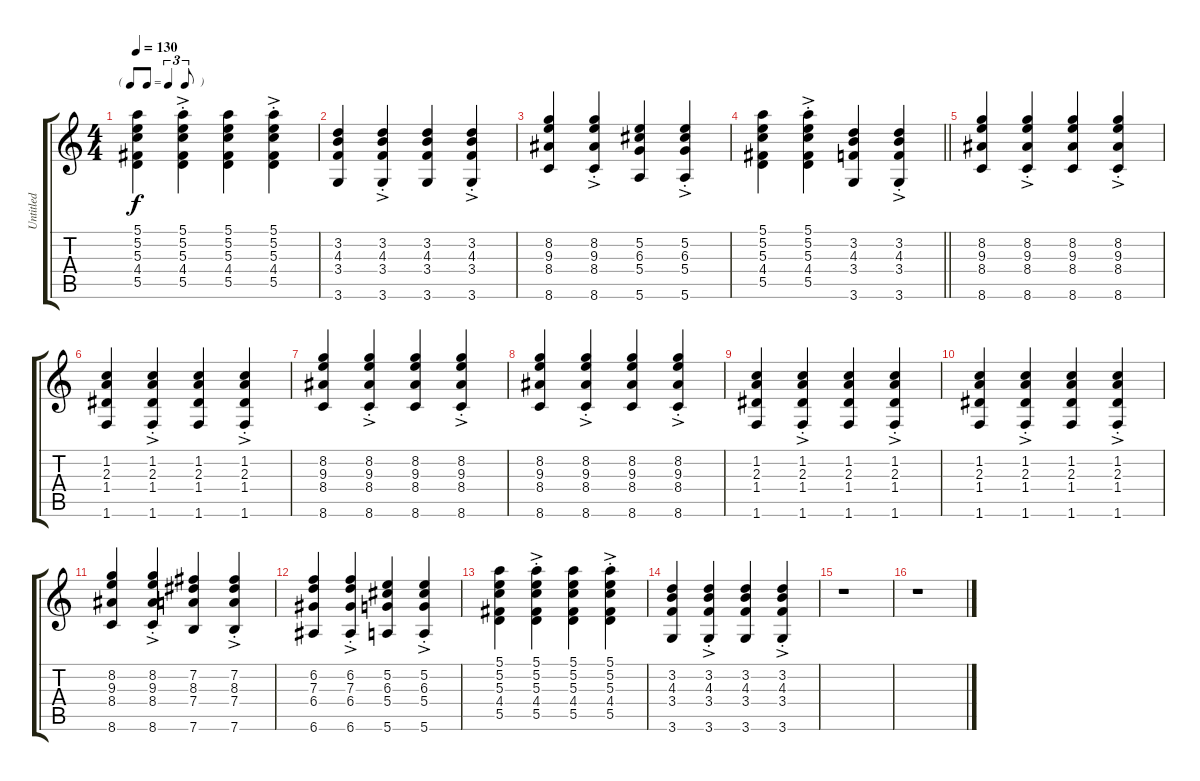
\track ("Untitled" "Untitled") {instrument acousticguitarnylon}
\staff {score tabs}
\tuning (E4 B3 G3 D3 A2 E2) {hide}
\ts (4 4)
\tf triplet8th
\tempo 130
\clef g2
\ks c
(5.1 5.2 5.3 4.4 5.5).4{dy f} (5.1{ac st} 5.2{ac st} 5.3{ac st} 4.4{ac st} 5.5{ac st}).4 (5.1 5.2 5.3 4.4 5.5).4 (5.1{ac st} 5.2{ac st} 5.3{ac st} 4.4{ac st} 5.5{ac st}).4 |
(3.2 4.3 3.4 3.6).4 (3.2{ac st} 4.3{ac st} 3.4{ac st} 3.6{ac st}).4 (3.2 4.3 3.4 3.6).4 (3.2{ac st} 4.3{ac st} 3.4{ac st} 3.6{ac st}).4 |
(8.2 9.3 8.4 8.6).4 (8.2{ac st} 9.3{ac st} 8.4{ac st} 8.6{ac st}).4 (5.2 6.3 5.4 5.6).4 (5.2{ac st} 6.3{ac st} 5.4{ac st} 5.6{ac st}).4 |
\barLineRight lightlight
(5.1 5.2 5.3 4.4 5.5).4 (5.1{ac st} 5.2{ac st} 5.3{ac st} 4.4{ac st} 5.5{ac st}).4 (3.2 4.3 3.4 3.6).4 (3.2{ac st} 4.3{ac st} 3.4{ac st} 3.6{ac st}).4 |
(8.2 9.3 8.4 8.6).4 (8.2{ac st} 9.3{ac st} 8.4{ac st} 8.6{ac st}).4 (8.2 9.3 8.4 8.6).4 (8.2{ac st} 9.3{ac st} 8.4{ac st} 8.6{ac st}).4 |
(1.2 2.3 1.4 1.6).4 (1.2{ac st} 2.3{ac st} 1.4{ac st} 1.6{ac st}).4 (1.2 2.3 1.4 1.6).4 (1.2{ac st} 2.3{ac st} 1.4{ac st} 1.6{ac st}).4 |
(8.2 9.3 8.4 8.6).4 (8.2{ac st} 9.3{ac st} 8.4{ac st} 8.6{ac st}).4 (8.2 9.3 8.4 8.6).4 (8.2{ac st} 9.3{ac st} 8.4{ac st} 8.6{ac st}).4 |
(8.2 9.3 8.4 8.6).4 (8.2{ac st} 9.3{ac st} 8.4{ac st} 8.6{ac st}).4 (8.2 9.3 8.4 8.6).4 (8.2{ac st} 9.3{ac st} 8.4{ac st} 8.6{ac st}).4 |
(1.2 2.3 1.4 1.6).4 (1.2{ac st} 2.3{ac st} 1.4{ac st} 1.6{ac st}).4 (1.2 2.3 1.4 1.6).4 (1.2{ac st} 2.3{ac st} 1.4{ac st} 1.6{ac st}).4 |
(1.2 2.3 1.4 1.6).4 (1.2{ac st} 2.3{ac st} 1.4{ac st} 1.6{ac st}).4 (1.2 2.3 1.4 1.6).4 (1.2{ac st} 2.3{ac st} 1.4{ac st} 1.6{ac st}).4 |
(8.2 9.3 8.4 8.6).4 (8.2{ac st} 9.3{ac st} 8.4{ac st} 8.6{ac st}).4 (7.2 8.3 7.4 7.6).4 (7.2{ac st} 8.3{ac st} 7.4{ac st} 7.6{ac st}).4 |
(6.2 7.3 6.4 6.6).4 (6.2{ac st} 7.3{ac st} 6.4{ac st} 6.6{ac st}).4 (5.2 6.3 5.4 5.6).4 (5.2{ac st} 6.3{ac st} 5.4{ac st} 5.6{ac st}).4 |
(5.1 5.2 5.3 4.4 5.5).4 (5.1{ac st} 5.2{ac st} 5.3{ac st} 4.4{ac st} 5.5{ac st}).4 (5.1 5.2 5.3 4.4 5.5).4 (5.1{ac st} 5.2{ac st} 5.3{ac st} 4.4{ac st} 5.5{ac st}).4 |
(3.2 4.3 3.4 3.6).4 (3.2{ac st} 4.3{ac st} 3.4{ac st} 3.6{ac st}).4 (3.2 4.3 3.4 3.6).4 (3.2{ac st} 4.3{ac st} 3.4{ac st} 3.6{ac st}).4 |
r.1 |
r.1
